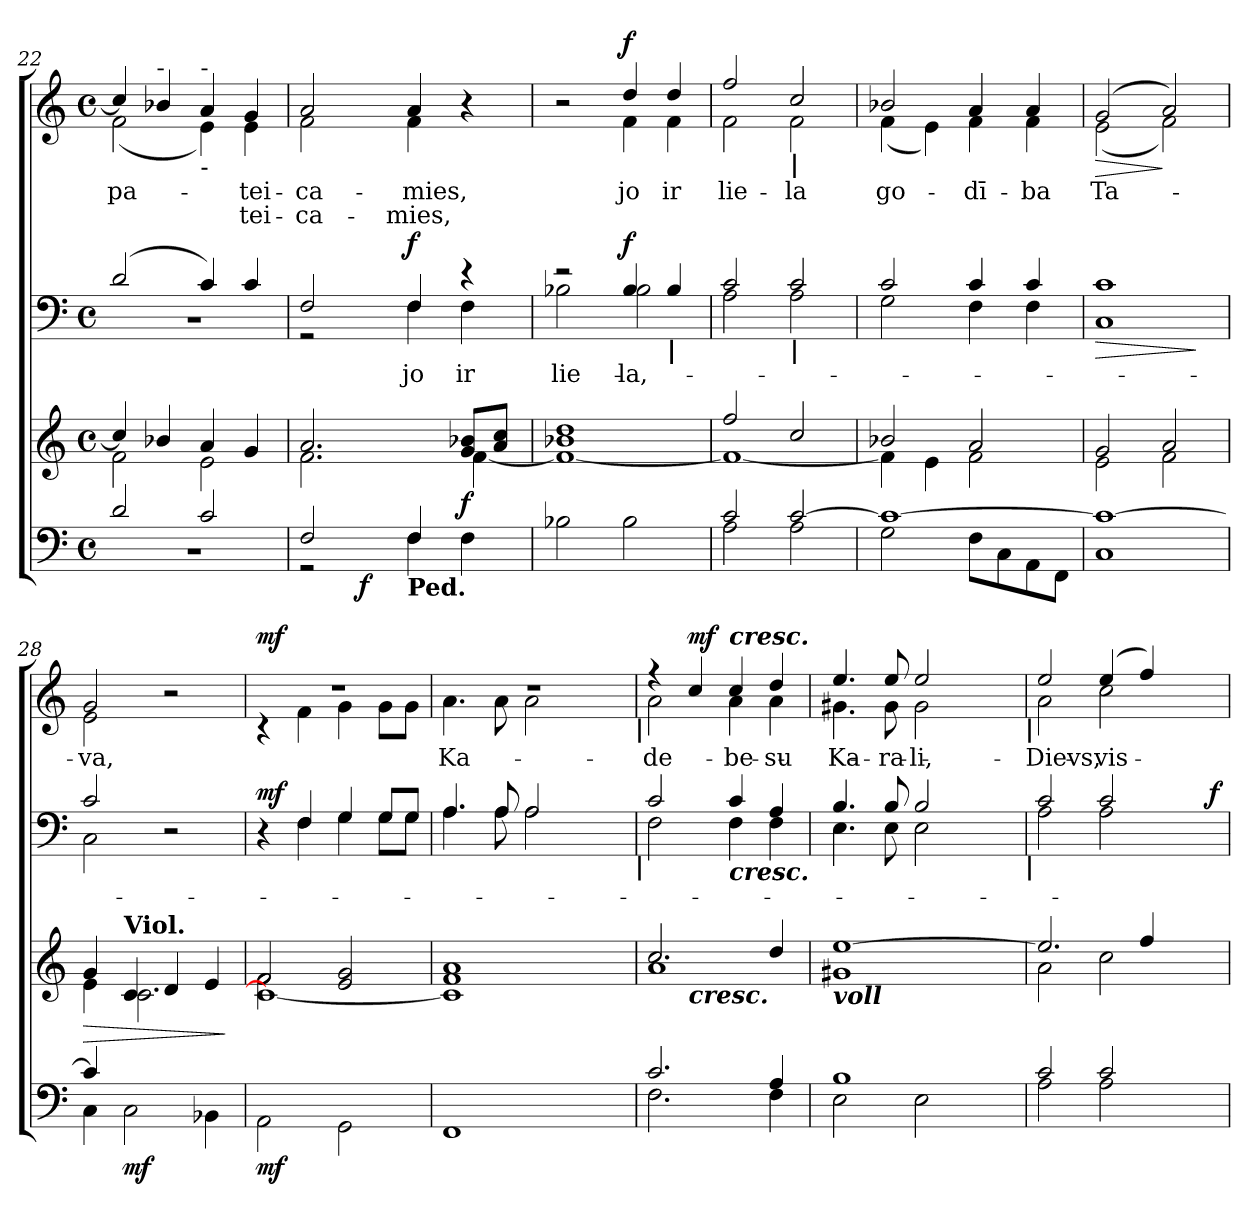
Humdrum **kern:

**kern	**dynam	**kern	**dynam	**kern	**text	**dynam	**kern	**text	**text	**dynam
*part4	*part4	*part3	*part3	*part2	*part2	*part2	*part1	*part1	*part1	*part1
*staff4	*staff4	*staff3	*staff3	*staff2	*staff2	*staff2	*staff1	*staff1	*staff1	*staff1
*clefF4	*	*clefG2	*	*clefF4	*	*	*clefG2	*	*	*
*k[]	*	*k[]	*	*k[]	*	*	*k[]	*	*	*
*C:	*	*C:	*	*C:	*	*	*C:	*	*	*
*M4/4	*	*M4/4	*	*M4/4	*	*	*M4/4	*	*	*
*met(c)	*	*met(c)	*	*met(c)	*	*	*met(c)	*	*	*
=22	=22	=22	=22	=22	=22	=22	=22	=22	=22	=22
*^	*	*^	*	*^	*	*	*	*	*	*
!	!	!	!	!	!	!	!	!	!	!LO:TX:a:t=-	!	!	!
!	!	!	!	!	!	!	!	!	!	!	!LO:LY:b:color=#000000	!	!
*	*	*	*	*	*	*	*	*	*	*^	*	*	*
2di/	1r	.	4cci/]	2fi\	.	(2di/	1r	.	.	4cci/]	(2fi\	pa-	.	.
!	!	!	!	!	!	!	!	!	!	!LO:TX:a:t=-	!	!	!	!
.	.	.	4b-Xi/	.	.	.	.	.	.	4b-Xi/	.	.	.	.
!	!	!	!	!	!	!	!	!	!	!LO:TX:a:t=-	!	!	!	!
!	!	!	!	!	!	!	!	!	!	!LO:TX:b:t=-	!	!	!	!
2ci/	.	.	4ai/	2ei\	.	4ci/)	.	.	.	4ai/	4ei\)	.	.	.
!	!	!	!	!	!	!	!	!	!	!	!	!LO:LY:a:color=#000000	!LO:LY:b:color=#000000	!
.	.	.	4gi/	.	.	4ci/	.	.	.	4gi/	4ei\	-tei-	-tei-	.
=23	=23	=23	=23	=23	=23	=23	=23	=23	=23	=23	=23	=23	=23	=23
!	!	!	!	!	!	!	!	!	!	!	!	!LO:LY:a:color=#000000	!LO:LY:b:color=#000000	!
*	*^	*	*	*	*	*	*	*	*	*	*	*	*	*
2Fi/	2r	8ryy	.	2.ai/	2.fi\	.	2Fi/	2r	.	.	2ai/	2fi\	-ca-	-ca-	.
.	.	16ryy	.	.	.	.	.	.	.	.	.	.	.	.	.
.	.	64..ryy	.	.	.	.	.	.	.	.	.	.	.	.	.
.	.	2ryy	f	.	.	.	.	.	.	.	.	.	.	.	.
!	!	!	!	!	!	!	!	!	!LO:LY:b:color=#000000	!	!	!	!	!	!
!LO:TX:b:B:t=Ped.	!	!	!	!	!	!	!	!	!	!	!	!	!	!	!
!	!	!	!	!	!	!	!	!	!	!	!	!	!LO:LY:a:color=#000000	!LO:LY:b:color=#000000	!
4Fi/	4Fi\	.	.	.	.	.	4Fi/	4Fi\	jo	f	4ai/	4fi\	-mies,	-mies,	.
.	.	4ryy	.	.	.	.	.	.	.	.	.	.	.	.	.
!	!	!	!	!	!	!	!	!	!LO:LY:b:color=#000000	!	!	!	!	!	!
4ryy	4Fi\	.	.	8gi/ 8b-XiL	[4fi\	f	4r	4Fi\	ir	.	4r	4ryy	.	.	.
.	.	.	.	8ai/ 8cciJ	.	.	.	.	.	.	.	.	.	.	.
.	.	32ryy	.	.	.	.	.	.	.	.	.	.	.	.	.
.	.	256ryy	.	.	.	.	.	.	.	.	.	.	.	.	.
*v	*v	*v	*	*	*	*	*	*	*	*	*	*	*	*	*
=24	=24	=24	=24	=24	=24	=24	=24	=24	=24	=24	=24	=24	=24
*^	*	*	*	*	*	*	*	*	*	*	*	*	*
*	*^	*	*	*	*	*	*	*	*	*	*	*	*	*
!	!	!	!	!	!	!	!	!	!LO:LY:b:color=#000000	!	!	!	!	!	!
*v	*v	*v	*	*	*	*	*	*	*	*	*	*	*	*	*
2B-Xi\	.	1b-Xi 1ddi	1fi_	.	2r	2B-Xi\	lie-	.	2r	2ryy	.	.	.
!	!	!	!	!	!	!	!LO:LY:b:color=#000000	!	!	!	!	!	!
!	!	!	!	!	!	!	!	!	!	!	!LO:LY:b:color=#000000	!	!
2B-i\	.	.	.	.	4B-i/	2B-i\	-la,	f	4ddi/	4fi\	jo	.	f
!	!	!	!	!	!LO:TX:b:B:t=|	!	!	!	!	!	!	!	!
!	!	!	!	!	!	!	!	!	!	!	!LO:LY:b:color=#000000	!	!
.	.	.	.	.	4B-i/	.	.	.	4ddi/	4fi\	ir	.	.
=25	=25	=25	=25	=25	=25	=25	=25	=25	=25	=25	=25	=25	=25
*^	*	*	*	*	*	*	*	*	*	*	*	*	*
!	!	!	!	!	!	!	!	!	!	!	!	!LO:LY:b:color=#000000	!	!
2ci/	2Ai\	.	2ffi/	1fi_	.	2ci/	2Ai\	.	.	2ffi/	2fi\	lie-	.	.
!	!	!	!	!	!	!	!	!	!	!LO:TX:b:B:t=|	!	!	!	!
!	!	!	!	!	!	!LO:TX:b:B:t=|	!	!	!	!	!	!	!	!
!	!	!	!	!	!	!	!	!	!	!	!	!LO:LY:b:color=#000000	!	!
[2ci/	2Ai\	.	2cci/	.	.	2ci/	2Ai\	.	.	2cci/	2fi\	-la	.	.
=26	=26	=26	=26	=26	=26	=26	=26	=26	=26	=26	=26	=26	=26	=26
!	!	!	!	!	!	!	!	!	!	!	!	!LO:LY:b:color=#000000	!	!
1ci_	2Gi\	.	2b-Xi/	4fi\]	.	2ci/	2Gi\	.	.	2b-Xi/	(4fi\	go-	.	.
.	.	.	.	4ei\	.	.	.	.	.	.	4ei\)	.	.	.
!	!	!	!	!	!	!	!	!	!	!	!	!LO:LY:b:color=#000000	!	!
.	8Fi\L	.	2ai/	2fi\	.	4ci/	4Fi\	.	.	4ai/	4fi\	-dī-	.	.
.	8Ci\	.	.	.	.	.	.	.	.	.	.	.	.	.
!	!	!	!	!	!	!	!	!	!	!	!	!LO:LY:b:color=#000000	!	!
.	8AAi\	.	.	.	.	4ci/	4Fi\	.	.	4ai/	4fi\	-ba	.	.
.	8FFi\J	.	.	.	.	.	.	.	.	.	.	.	.	.
!!LO:LB:g=z	!!
=27	=27	=27	=27	=27	=27	=27	=27	=27	=27	=27	=27	=27	=27	=27
!	!	!	!	!	!	!	!	!	!LO:HP:b	!	!	!	!	!
!	!	!	!	!	!	!	!	!	!	!	!	!LO:LY:b:color=#000000	!	!LO:HP:b
1ci_	1Ci	.	2gi/	2ei\	.	1ci	1Ci	.	>	(2gi/	(2ei\	Ta-	.	>
.	.	.	2ai/	2fi\	.	.	.	.	.	2ai/)	2fi\)	.	.	]
*v	*v	*	*	*	*	*v	*v	*	*	*v	*v	*	*	*
*	*	*v	*v	*	*	*	*	*	*	*	*
.	.	.	.	.	.	]	.	.	.	.
=28	=28	=28	=28	=28	=28	=28	=28	=28	=28	=28
*^	*	*	*	*	*	*	*	*	*	*
!	!	!	!	!LO:HP:b	!	!	!	!	!	!	!
*	*	*	*^	*	*^	*	*	*	*	*	*
!	!	!	!	!	!	!	!	!	!	!	!LO:LY:b:color=#000000	!	!
*	*	*	*	*	*	*	*	*	*	*^	*	*	*
4ci/]	4Ci\	.	4gi/	4ei\	>	2ci/	2Ci\	.	.	2gi/	2ei\	-va,	.	.
!	!	!	!LO:TX:a:B:t=Viol.	!	!	!	!	!	!	!	!	!	!	!
4ryy	2Ci\	mf	4ci/	2.ci\	.	.	.	.	.	.	.	.	.	.
2ryy	.	.	4di/	.	.	2r	2ryy	.	.	2r	2ryy	.	.	.
.	4BB-Xi\	.	4ei/	.	.	.	.	.	.	.	.	.	.	.
*v	*v	*	*	*	*	*v	*v	*	*	*v	*v	*	*	*
*	*	*v	*v	*	*	*	*	*	*	*	*
.	.	.	]	.	.	.	.	.	.	.
=29	=29	=29	=29	=29	=29	=29	=29	=29	=29	=29
*	*	*^	*	*^	*	*	*^	*	*	*
*	*	*	*^	*	*	*	*	*	*	*	*	*	*
2AAi\	mf	2fi/	1ci_	2fi\	.	4r	4ryy	.	mf	1r	4r	.	.	mf
.	.	.	.	.	.	4Fi/	4Fi\	.	.	.	4fi\	.	.	.
2GGi\	.	2ei/ 2gi	.	2ryy	.	4Gi/	4Gi\	.	.	.	4gi\	.	.	.
.	.	.	.	.	.	8Gi/L	8Gi\L	.	.	.	8gi\L	.	.	.
.	.	.	.	.	.	8Gi/J	8Gi\J	.	.	.	8gi\J	.	.	.
*	*	*	*v	*v	*	*	*	*	*	*v	*v	*	*	*
=30	=30	=30	=30	=30	=30	=30	=30	=30	=30	=30	=30	=30
*	*	*	*	*	*	*	*	*	*^	*	*	*
!	!	!	!	!	!	!	!	!	!	!	!LO:LY:b:color=#000000	!	!
*	*	*	*	*	*	*^	*	*	*	*^	*	*	*
1FFi	.	1fi 1ai	1ci]	.	4.Ai/	4.Ai\	2ryy	.	.	1r	4.ai\	2ryy	Ka-	.	.
.	.	.	.	.	8Ai/	8Ai\	.	.	.	.	8ai\	.	.	.	.
.	.	.	.	.	2Ai/	2Ai\	4ryy	.	.	.	2ai\	4ryy	.	.	.
.	.	.	.	.	.	.	8ryy	.	.	.	.	8ryy	.	.	.
.	.	.	.	.	.	.	16ryy	.	.	.	.	16ryy	.	.	.
.	.	.	.	.	.	.	32ryy	.	.	.	.	32ryy	.	.	.
.	.	.	.	.	.	.	64ryy	.	.	.	.	64ryy	.	.	.
.	.	.	.	.	.	.	128...ryy	.	.	.	.	128...ryy	.	.	.
!	!	!	!	!	!	!	!	!	!	!	!	!LO:TX:b:B:t=|	!	!	!
!	!	!	!	!	!	!	!LO:TX:b:B:t=|	!	!	!	!	!	!	!	!
.	.	.	.	.	.	.	1024ryy	.	.	.	.	1024ryy	.	.	.
*	*	*	*	*	*	*v	*v	*	*	*	*	*	*	*	*
*	*	*	*	*	*	*	*	*	*v	*v	*v	*	*	*
=31	=31	=31	=31	=31	=31	=31	=31	=31	=31	=31	=31	=31
*^	*	*	*	*	*	*	*	*	*	*	*	*
*	*	*	*	*	*	*	*^	*	*	*^	*	*	*
*	*	*	*	*	*	*	*	*	*	*	*	*^	*	*	*
!	!	!	!	!	!	!	!	!	!	!	!	!	!	!LO:LY:b:color=#000000	!	!
*	*	*	*	*	*	*	*v	*v	*	*	*	*	*	*	*	*
*	*	*	*	*^	*	*	*	*	*	*	*v	*v	*	*	*
2.ci/	2.Fi\	.	2.cci/	1ai	4ryy	.	2ci/	2Fi\	.	.	4r	2ai\	de-	.	.
!	!	!	!	!	!LO:TX:b:Bi:t=cresc.	!	!	!	!	!	!	!	!	!	!
.	.	.	.	.	2.ryy	.	.	.	.	.	4cci/	.	.	.	mf
!	!	!	!	!	!	!	!	!	!	!	!LO:TX:a:Bi:t=cresc.	!	!	!	!
!	!	!	!	!	!	!	!LO:TX:b:Bi:t=cresc.	!	!	!	!	!	!	!	!
!	!	!	!	!	!	!	!	!	!	!	!	!	!LO:LY:b:color=#000000	!	!
.	.	.	.	.	.	.	4ci/	4Fi\	.	.	4cci/	4ai\	-be-	.	.
!	!	!	!	!	!	!	!	!	!	!	!	!	!LO:LY:b:color=#000000	!	!
4Ai/	4Fi\	.	4ddi/	.	.	.	4Ai/	4Fi\	.	.	4ddi/	4ai\	-su	.	.
*	*	*	*	*v	*v	*	*	*	*	*	*v	*v	*	*	*
=32	=32	=32	=32	=32	=32	=32	=32	=32	=32	=32	=32	=32	=32
*	*	*	*	*^	*	*	*	*	*	*^	*	*	*
!	!	!	!LO:TX:b:Bi:t=voll	!	!	!	!	!	!	!	!	!	!	!	!
!	!	!	!	!	!	!	!	!	!	!	!	!	!LO:LY:b:color=#000000	!	!
*	*	*	*	*v	*v	*	*	*^	*	*	*	*^	*	*	*
1Bi	2Ei\	.	[1eei	1g#Xi	.	4.Bi/	4.Ei\	2ryy	.	.	4.eei/	4.g#Xi\	2ryy	Ka-	.	.
!	!	!	!	!	!	!	!	!	!	!	!	!	!	!LO:LY:b:color=#000000	!	!
.	.	.	.	.	.	8Bi/	8Ei\	.	.	.	8eei/	8g#i\	.	-ra-	.	.
!	!	!	!	!	!	!	!	!	!	!	!	!	!	!LO:LY:b:color=#000000	!	!
.	2Ei\	.	.	.	.	2Bi/	2Ei\	4ryy	.	.	2eei/	2g#i\	4ryy	-li,	.	.
.	.	.	.	.	.	.	.	8ryy	.	.	.	.	8ryy	.	.	.
.	.	.	.	.	.	.	.	16ryy	.	.	.	.	16ryy	.	.	.
.	.	.	.	.	.	.	.	32ryy	.	.	.	.	32ryy	.	.	.
.	.	.	.	.	.	.	.	64ryy	.	.	.	.	64ryy	.	.	.
.	.	.	.	.	.	.	.	128...ryy	.	.	.	.	128...ryy	.	.	.
!	!	!	!	!	!	!	!	!	!	!	!	!	!LO:TX:b:B:t=|	!	!	!
!	!	!	!	!	!	!	!	!LO:TX:b:B:t=|	!	!	!	!	!	!	!	!
.	.	.	.	.	.	.	.	1024ryy	.	.	.	.	1024ryy	.	.	.
*	*	*	*	*	*	*	*	*	*	*	*v	*v	*v	*	*	*
!!LO:LB:g=z
=33	=33	=33	=33	=33	=33	=33	=33	=33	=33	=33	=33	=33	=33	=33
*	*	*	*	*	*	*	*	*	*	*	*^	*	*	*
*	*	*	*	*	*	*	*	*	*	*	*	*^	*	*	*
!	!	!	!	!	!	!	!	!	!	!	!	!	!	!LO:LY:b:color=#000000	!	!
*	*	*	*	*	*	*	*	*	*	*	*	*v	*v	*	*	*
2ci/	2Ai\	.	2.eei/]	2ai\	.	2ci/	2Ai\	2ryy	.	.	2eei/	2ai\	Dievs,	.	.
!	!	!	!	!	!	!	!	!	!	!	!	!	!LO:LY:b:color=#000000	!	!
2ci/	2Ai\	.	.	2cci\	.	2ci/	2Ai\	4ryy	.	.	(4eei/	2cci\	vis-	.	.
.	.	.	4ffi/	.	.	.	.	8ryy	.	.	4ffi/)	.	.	.	.
.	.	.	.	.	.	.	.	16ryy	.	.	.	.	.	.	.
.	.	.	.	.	.	.	.	32ryy	.	.	.	.	.	.	.
.	.	.	.	.	.	.	.	64ryy	.	.	.	.	.	.	.
.	.	.	.	.	.	.	.	128...ryy	.	.	.	.	.	.	.
.	.	.	.	.	.	.	.	1024ryy	.	f	.	.	.	.	.
*v	*v	*	*	*	*	*v	*v	*v	*	*	*v	*v	*	*	*
*	*	*v	*v	*	*	*	*	*	*	*	*
=	=	=	=	=	=	=	=	=	=	=
*-	*-	*-	*-	*-	*-	*-	*-	*-	*-	*-
